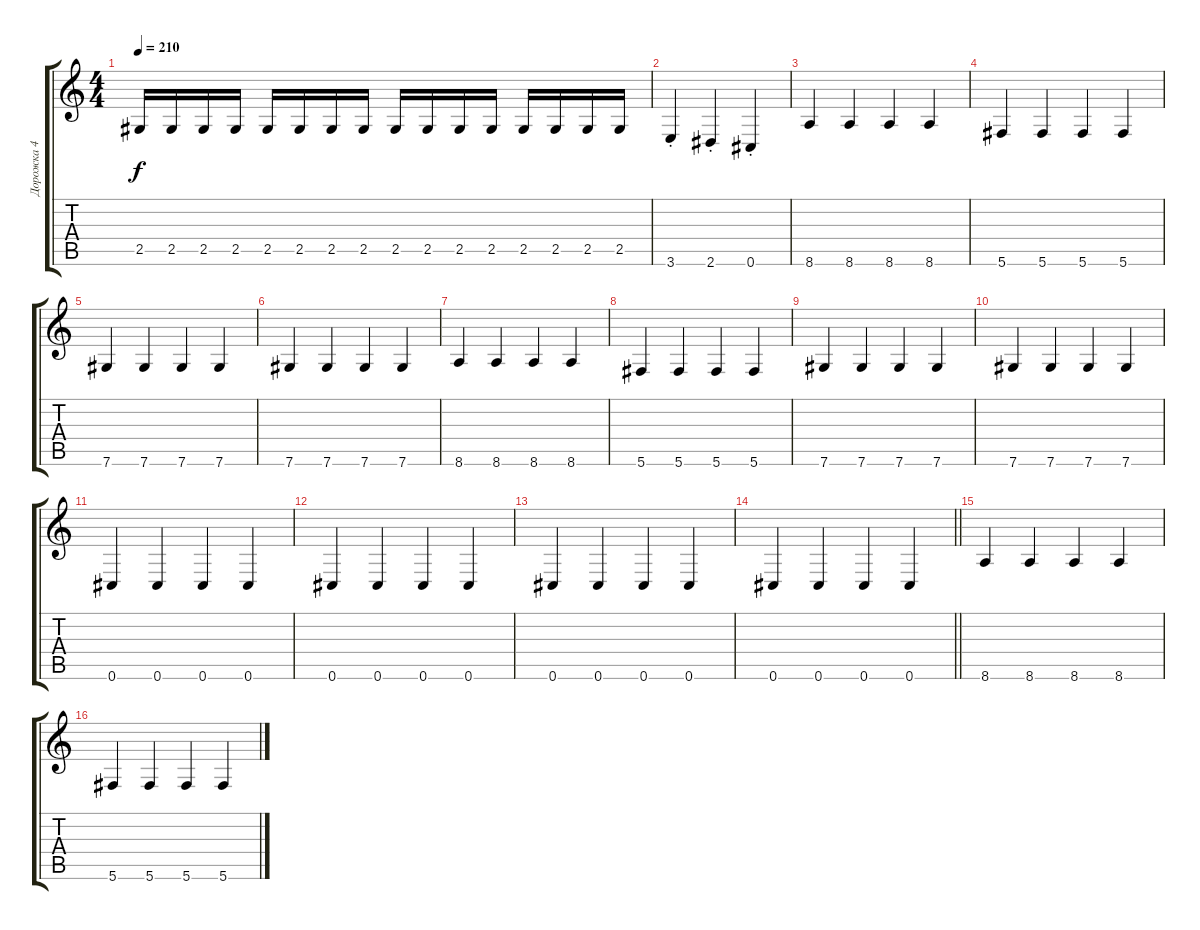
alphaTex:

\track ("Дорожка 4" "Дорожка 4") {instrument electricbassfinger}
\staff {score tabs}
\tuning (Db4 Ab3 E3 B2 Gb2 Db2) {hide}
\ts (4 4)
\tempo 210
\clef g2
\ks c
2.5.16{dy f} 2.5.16 2.5.16 2.5.16 2.5.16 2.5.16 2.5.16 2.5.16 2.5.16 2.5.16 2.5.16 2.5.16 2.5.16 2.5.16 2.5.16 2.5.16 |
3.6{st}.4 2.6{st}.4 0.6{st}.4 |
8.6.4 8.6.4 8.6.4 8.6.4 |
5.6.4 5.6.4 5.6.4 5.6.4 |
7.6.4 7.6.4 7.6.4 7.6.4 |
7.6.4 7.6.4 7.6.4 7.6.4 |
8.6.4 8.6.4 8.6.4 8.6.4 |
5.6.4 5.6.4 5.6.4 5.6.4 |
7.6.4 7.6.4 7.6.4 7.6.4 |
7.6.4 7.6.4 7.6.4 7.6.4 |
0.6.4 0.6.4 0.6.4 0.6.4 |
0.6.4 0.6.4 0.6.4 0.6.4 |
0.6.4 0.6.4 0.6.4 0.6.4 |
\barLineRight lightlight
0.6.4 0.6.4 0.6.4 0.6.4 |
8.6.4 8.6.4 8.6.4 8.6.4 |
5.6.4 5.6.4 5.6.4 5.6.4
